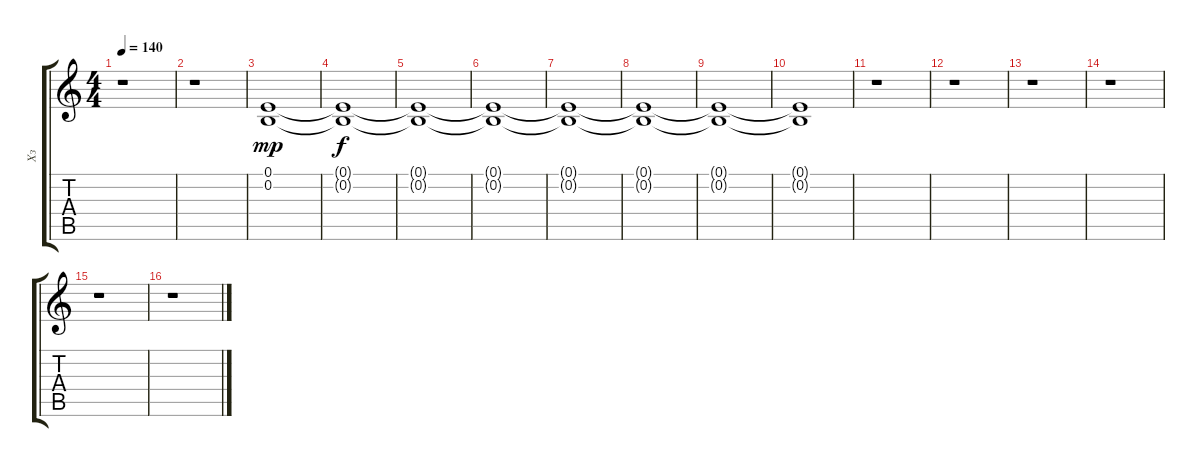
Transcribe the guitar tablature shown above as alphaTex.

\track ("Хз" "Хз") {instrument lead2sawtooth}
\staff {score tabs}
\tuning (E4 B3 G3 D3 A2 E2) {hide}
\ts (4 4)
\tempo 140
\clef g2
\ks c
r.1{dy f} |
r.1 |
(0.1 0.2).1{dy mp} |
(0.1{t} 0.2{t}).1{dy f} |
(0.1{t} 0.2{t}).1 |
(0.1{t} 0.2{t}).1 |
(0.1{t} 0.2{t}).1 |
(0.1{t} 0.2{t}).1 |
(0.1{t} 0.2{t}).1 |
(0.1{t} 0.2{t}).1 |
r.1 |
r.1 |
r.1 |
r.1 |
r.1 |
r.1
